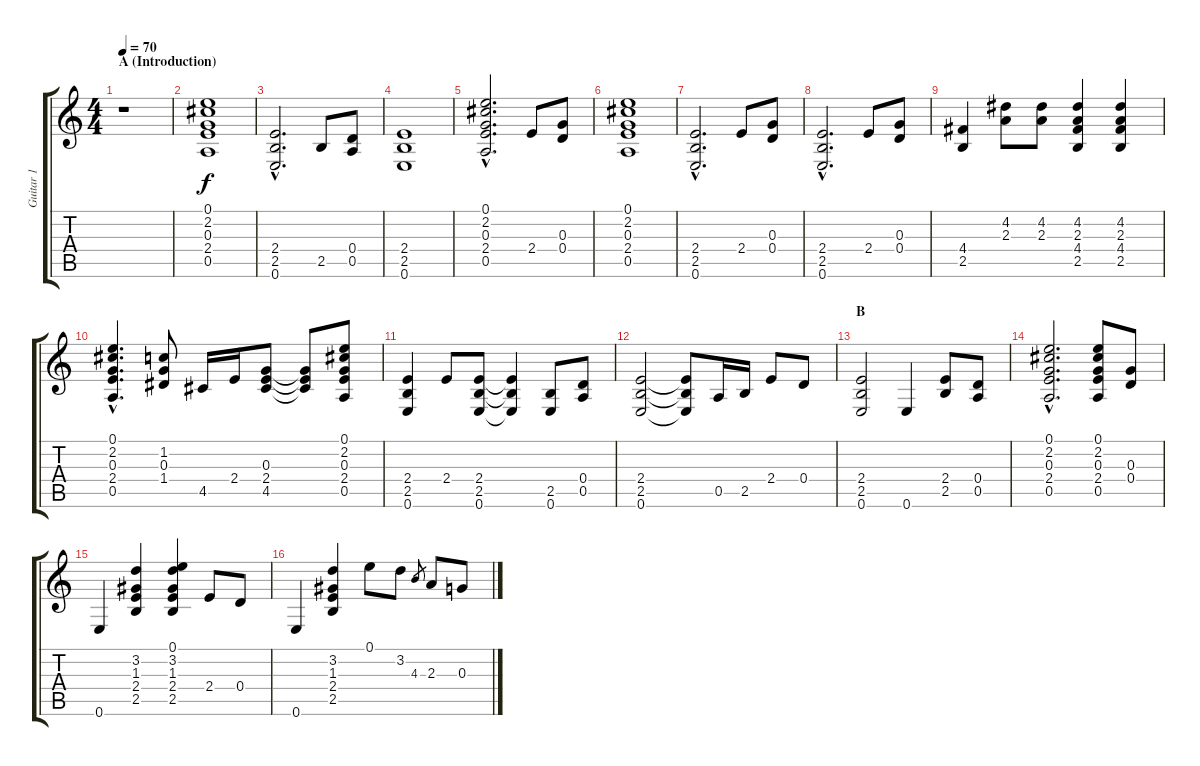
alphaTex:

\track ("Guitar 1" "Guitar 1") {instrument electricguitarclean}
\staff {score tabs}
\tuning (E4 B3 G3 D3 A2 E2) {hide}
\ts (4 4)
\section ("" "A (Introduction)")
\tempo 70
\clef g2
\ks c
r.1{dy f instrument electricguitarclean} |
(0.1 2.2 0.3 2.4 0.5).1 |
(2.4{hac} 2.5{hac} 0.6{hac}).2{d} 2.5.8 (0.4 0.5).8 |
(2.4 2.5 0.6).1 |
(0.1{hac} 2.2{hac} 0.3{hac} 2.4{hac} 0.5{hac}).2{d} 2.4.8 (0.3 0.4).8 |
(0.1 2.2 0.3 2.4 0.5).1 |
(2.4{hac} 2.5{hac} 0.6{hac}).2{d} 2.4.8 (0.3 0.4).8 |
(2.4{hac} 2.5{hac} 0.6{hac}).2{d} 2.4.8 (0.3 0.4).8 |
(4.4 2.5).4 (4.2 2.3).8 (4.2 2.3).8 (4.2 2.3 4.4 2.5).4 (4.2 2.3 4.4 2.5).4 |
(0.1{hac} 2.2{hac} 0.3{hac} 2.4{hac} 0.5{hac}).4{d} (1.2 0.3 1.4).8 4.5.16 2.4.16 (0.3 2.4 4.5).8 (0.3{t} 2.4{t} 4.5{t}).8 (0.1 2.2 0.3 2.4 0.5).8 |
(2.4 2.5 0.6).4 2.4.8 (2.4 2.5 0.6).8 (2.4{t} 2.5{t} 0.6{t}).4 (2.5 0.6).8 (0.4 0.5).8 |
(2.4 2.5 0.6).2 (2.4{t} 2.5{t} 0.6{t}).8 0.5.16 2.5.16 2.4.8 0.4.8 |
\section ("" "B")
(2.4 2.5 0.6).2 0.6.4 (2.4 2.5).8 (0.4 0.5).8 |
(0.1{hac} 2.2{hac} 0.3{hac} 2.4{hac} 0.5{hac}).2{d} (0.1 2.2 0.3 2.4 0.5).8 (0.3 0.4).8 |
0.6.4 (3.2 1.3 2.4 2.5).4 (0.1 3.2 1.3 2.4 2.5).4 2.4.8 0.4.8 |
0.6.4 (3.2 1.3 2.4 2.5).4 0.1.8 3.2.8 4.3.8{gr} 2.3.8 0.3.8
